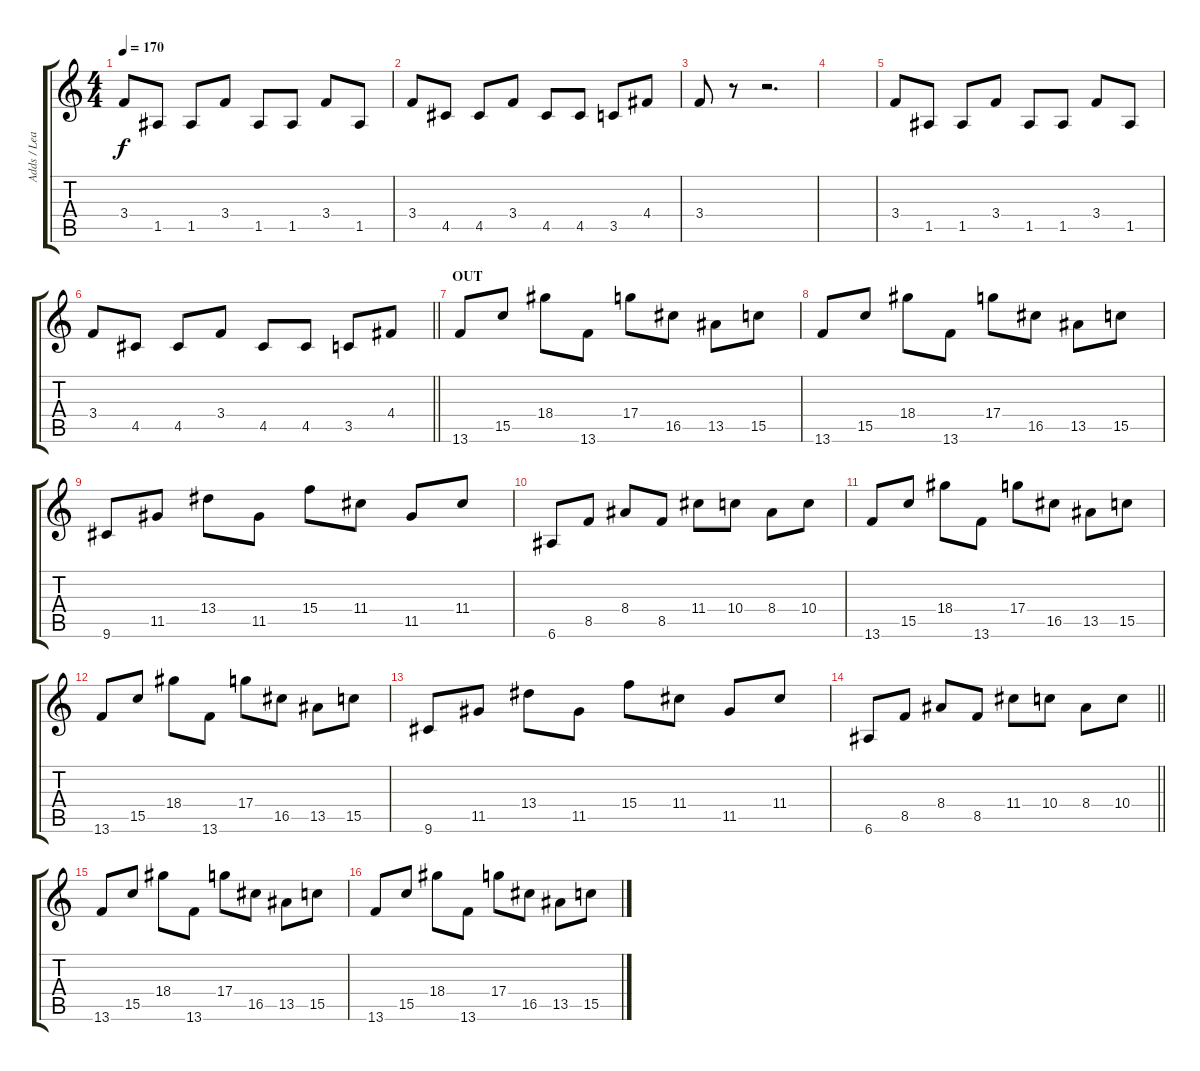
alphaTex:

\track ("Adds / Lead" "Adds / Lea") {instrument distortionguitar}
\staff {score tabs}
\tuning (E4 B3 G3 D3 A2 E2) {hide}
\ts (4 4)
\tempo 170
\clef g2
\ks c
3.4.8{dy f} 1.5.8 1.5.8 3.4.8 1.5.8 1.5.8 3.4.8 1.5.8 |
3.4.8 4.5.8 4.5.8 3.4.8 4.5.8 4.5.8 3.5.8 4.4.8 |
3.4.8 r.8 r.2{d} |
|
3.4.8 1.5.8 1.5.8 3.4.8 1.5.8 1.5.8 3.4.8 1.5.8 |
\barLineRight lightlight
3.4.8 4.5.8 4.5.8 3.4.8 4.5.8 4.5.8 3.5.8 4.4.8 |
\section ("" "OUT")
13.6.8 15.5.8 18.4.8 13.6.8 17.4.8 16.5.8 13.5.8 15.5.8 |
13.6.8 15.5.8 18.4.8 13.6.8 17.4.8 16.5.8 13.5.8 15.5.8 |
9.6.8 11.5.8 13.4.8 11.5.8 15.4.8 11.4.8 11.5.8 11.4.8 |
6.6.8 8.5.8 8.4.8 8.5.8 11.4.8 10.4.8 8.4.8 10.4.8 |
13.6.8 15.5.8 18.4.8 13.6.8 17.4.8 16.5.8 13.5.8 15.5.8 |
13.6.8 15.5.8 18.4.8 13.6.8 17.4.8 16.5.8 13.5.8 15.5.8 |
9.6.8 11.5.8 13.4.8 11.5.8 15.4.8 11.4.8 11.5.8 11.4.8 |
\barLineRight lightlight
6.6.8 8.5.8 8.4.8 8.5.8 11.4.8 10.4.8 8.4.8 10.4.8 |
13.6.8 15.5.8 18.4.8 13.6.8 17.4.8 16.5.8 13.5.8 15.5.8 |
13.6.8 15.5.8 18.4.8 13.6.8 17.4.8 16.5.8 13.5.8 15.5.8
